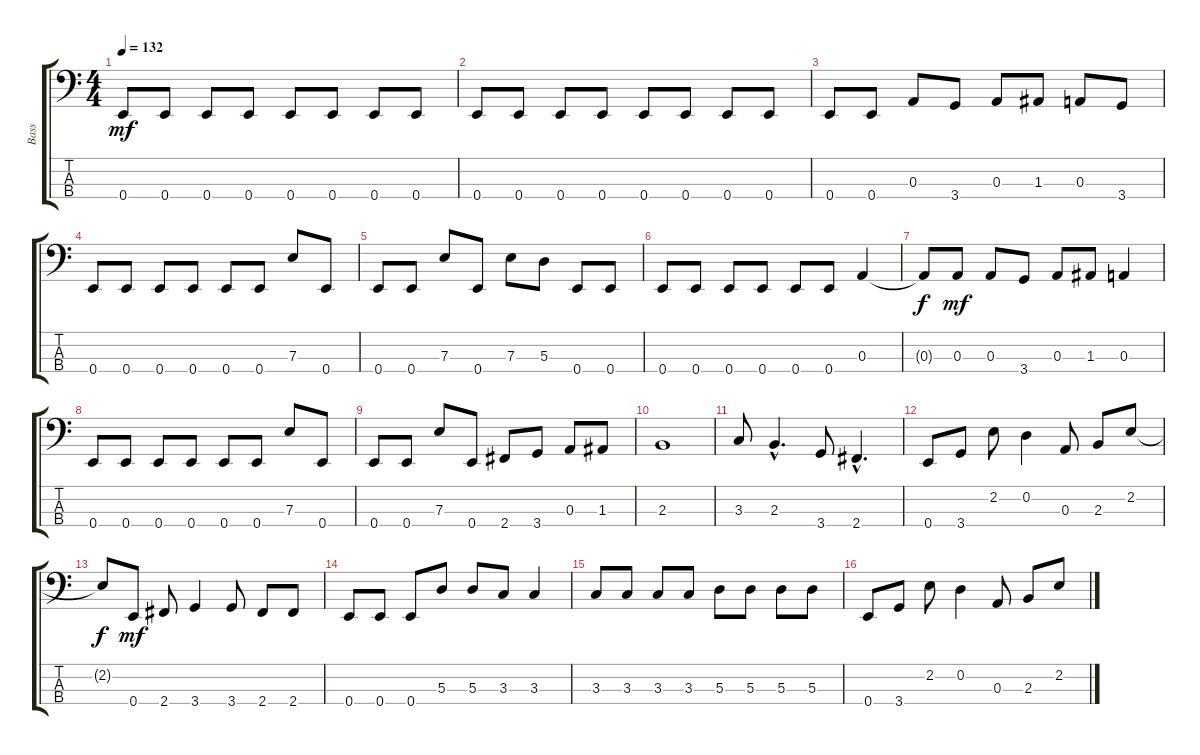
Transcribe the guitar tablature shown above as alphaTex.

\track ("Bass" "Bass") {instrument electricbassfinger}
\staff {score tabs}
\tuning (G2 D2 A1 E1) {hide}
\ts (4 4)
\tempo 132
\clef f4
\ks c
0.4.8{dy mf} 0.4.8 0.4.8 0.4.8 0.4.8 0.4.8 0.4.8 0.4.8 |
0.4.8 0.4.8 0.4.8 0.4.8 0.4.8 0.4.8 0.4.8 0.4.8 |
0.4.8 0.4.8 0.3.8 3.4.8 0.3.8 1.3.8 0.3.8 3.4.8 |
0.4.8 0.4.8 0.4.8 0.4.8 0.4.8 0.4.8 7.3.8 0.4.8 |
0.4.8 0.4.8 7.3.8 0.4.8 7.3.8 5.3.8 0.4.8 0.4.8 |
0.4.8 0.4.8 0.4.8 0.4.8 0.4.8 0.4.8 0.3.4 |
0.3{t}.8{dy f} 0.3.8{dy mf} 0.3.8 3.4.8 0.3.8 1.3.8 0.3.4 |
0.4.8 0.4.8 0.4.8 0.4.8 0.4.8 0.4.8 7.3.8 0.4.8 |
0.4.8 0.4.8 7.3.8 0.4.8 2.4.8 3.4.8 0.3.8 1.3.8 |
2.3.1 |
3.3.8 2.3{hac}.4{d} 3.4.8 2.4{hac}.4{d} |
0.4.8 3.4.8 2.2.8 0.2.4 0.3.8 2.3.8 2.2.8 |
2.2{t}.8{dy f} 0.4.8{dy mf} 2.4.8 3.4.4 3.4.8 2.4.8 2.4.8 |
0.4.8 0.4.8 0.4.8 5.3.8 5.3.8 3.3.8 3.3.4 |
3.3.8 3.3.8 3.3.8 3.3.8 5.3.8 5.3.8 5.3.8 5.3.8 |
0.4.8 3.4.8 2.2.8 0.2.4 0.3.8 2.3.8 2.2.8
